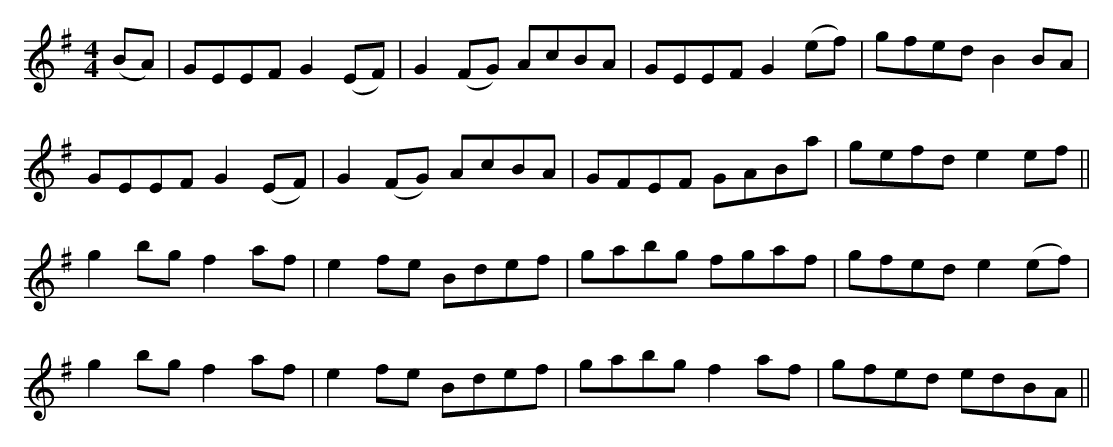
X:1
M:4/4
K:Emin
(BA)|GEEF G2(EF)|G2(FG) AcBA|GEEF G2(ef)|gfed B2BA|
GEEF G2(EF)|G2(FG) AcBA|GFEF GABa|gefd e2ef||
g2bg f2af|e2fe Bdef|gabg fgaf|gfed e2(ef)|
g2bg f2af|e2fe Bdef|gabg f2af|gfed edBA||
